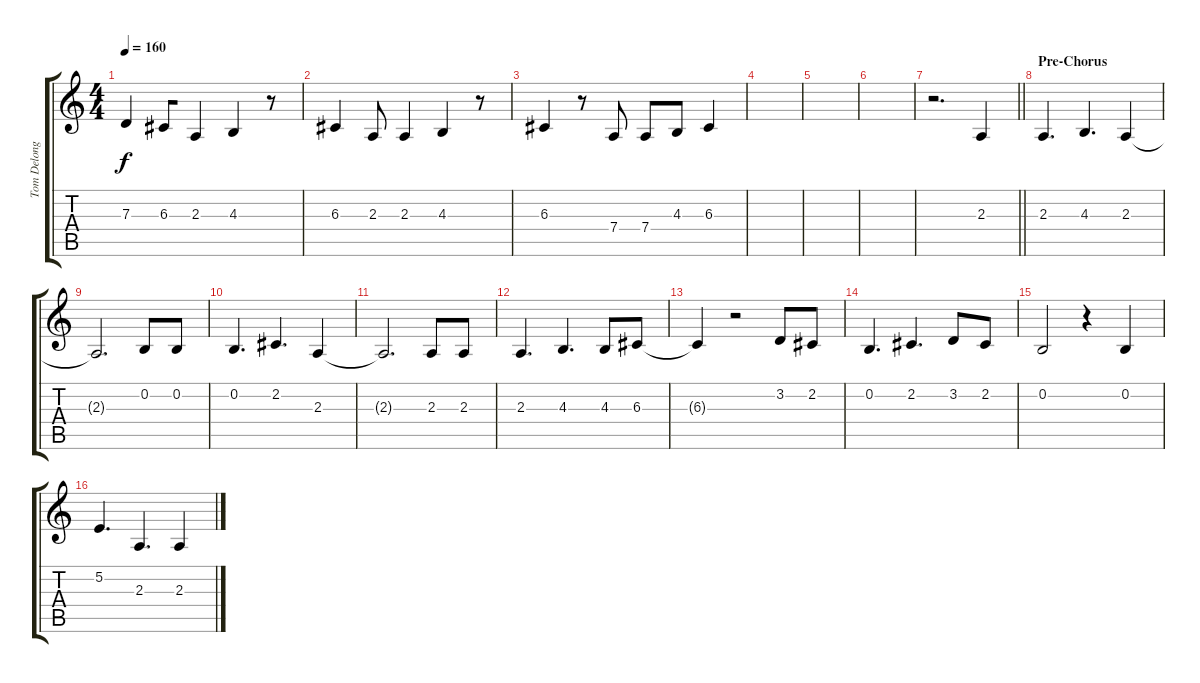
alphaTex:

\track ("Tom Delonge - Vocals" "Tom Delong") {instrument tenorsax}
\staff {score tabs}
\tuning (E4 B3 G3 D3 A2 E2) {hide}
\ts (4 4)
\tempo 160
\clef g2
\ks c
7.3.4{dy f} 6.3.8{beam merge} 2.3.4 4.3.4{beam merge} r.8 |
6.3.4 2.3.8 2.3.4 4.3.4 r.8 |
6.3.4 r.8 7.4.8 7.4.8 4.3.8 6.3.4 |
|
|
|
\barLineRight lightlight
r.2{d beam merge} 2.3.4 |
\section ("" "Pre-Chorus")
2.3.4{d beam merge} 4.3.4{d} 2.3.4 |
2.3{t}.2{d} 0.2.8 0.2.8 |
0.2.4{d beam merge} 2.2.4{d} 2.3.4 |
2.3{t}.2{d beam merge} 2.3.8 2.3.8 |
2.3.4{d} 4.3.4{d beam merge} 4.3.8 6.3.8 |
6.3{t}.4{beam merge} r.2{beam merge} 3.2.8 2.2.8 |
0.2.4{d} 2.2.4{d} 3.2.8 2.2.8 |
0.2.2{beam merge} r.4 0.2.4 |
5.2.4{d} 2.3.4{d} 2.3.4
